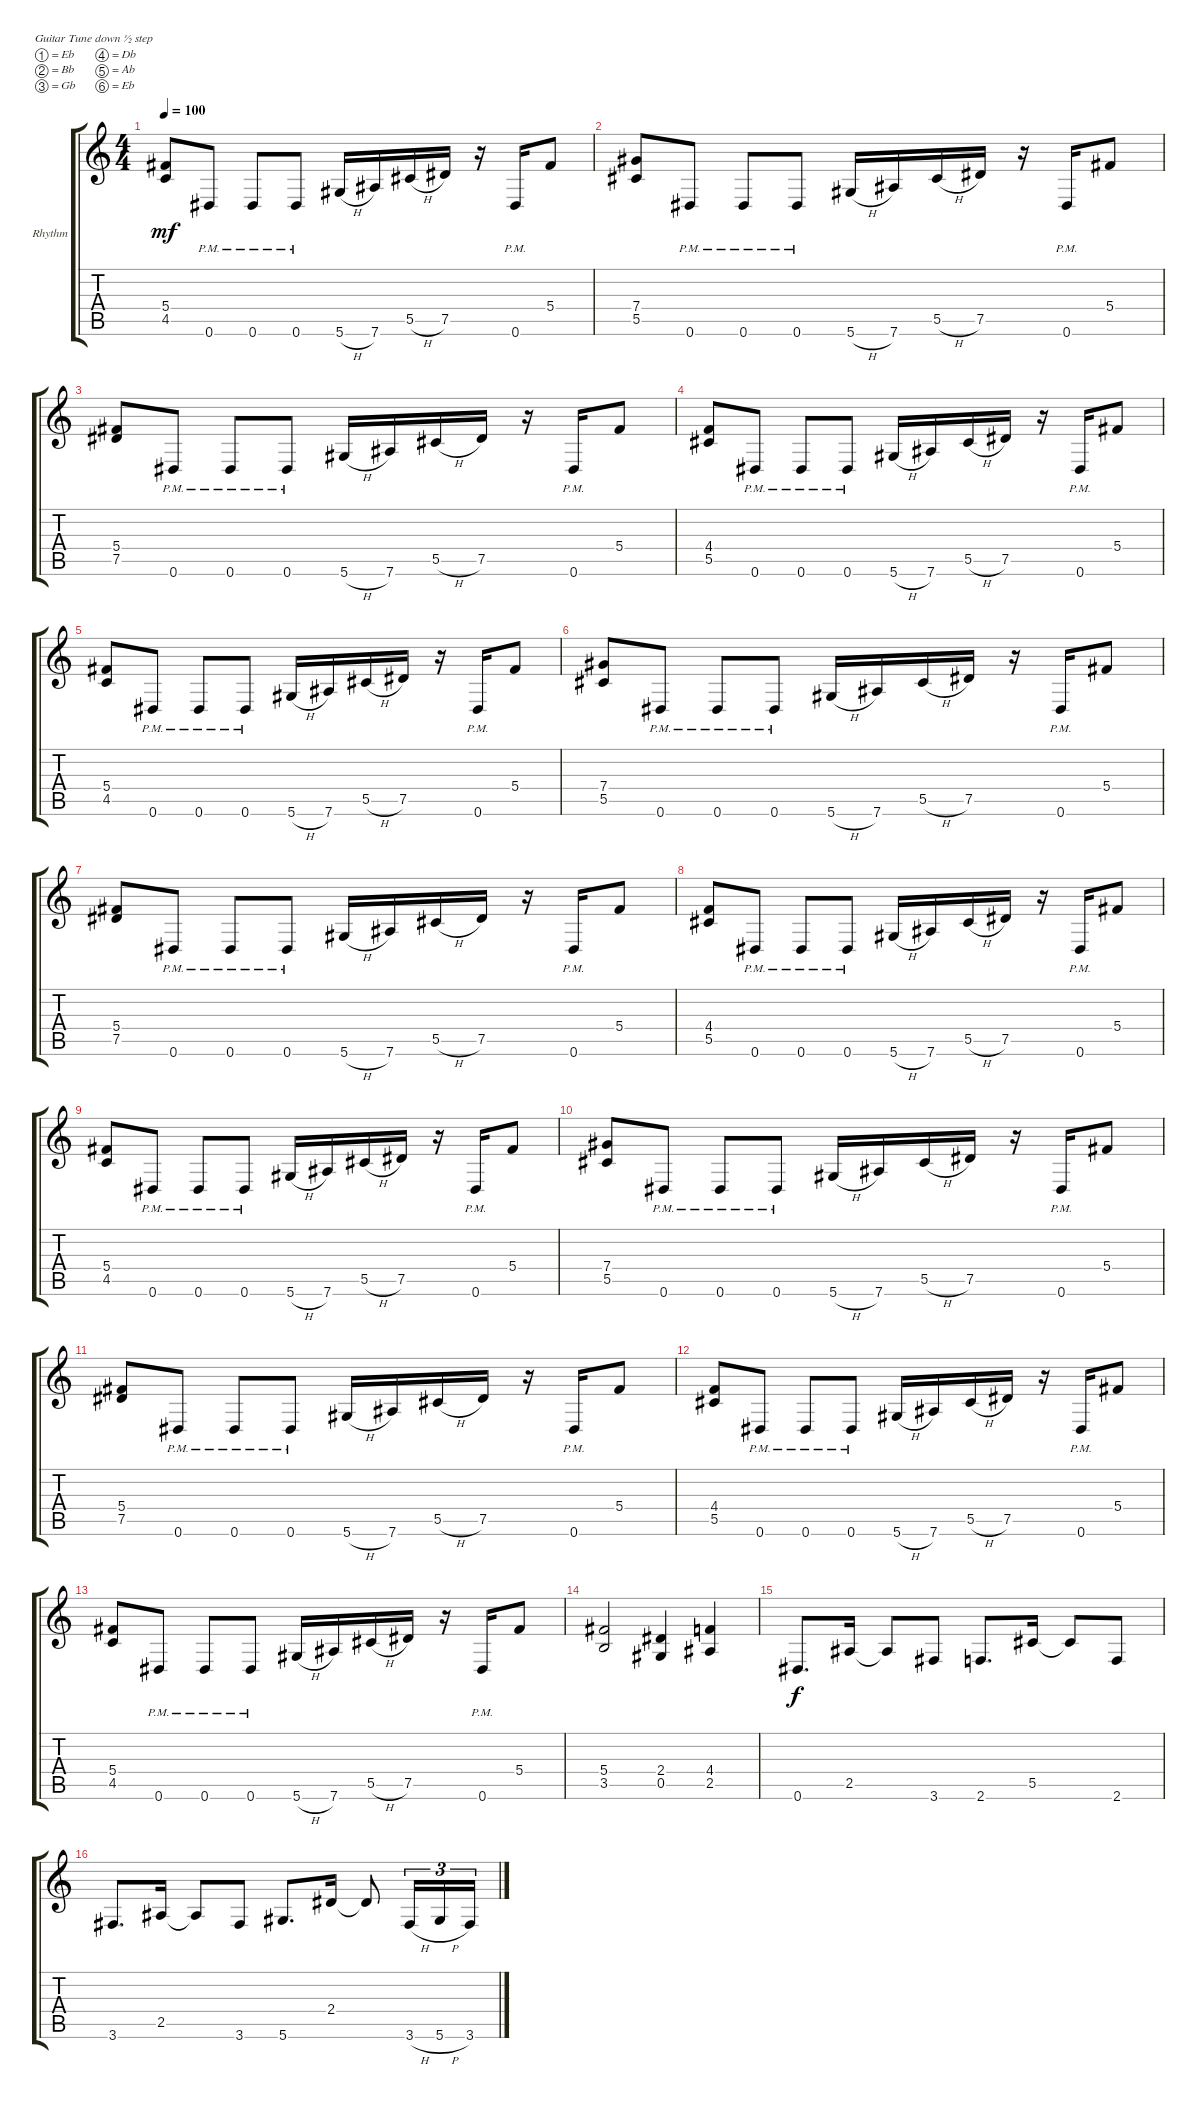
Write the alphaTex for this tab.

\defaultSystemsLayout 4
\bracketExtendMode groupsimilarinstruments
\firstSystemTrackNameOrientation horizontal
\otherSystemsTrackNameOrientation horizontal
\track ("Dave Mustaine" "Rhythm") {instrument distortionguitar}
\staff {score tabs}
\tuning (Eb4 Bb3 Gb3 Db3 Ab2 Eb2)
\ts (4 4)
\tempo 100
\clef g2
\scale
0.333333
\ks c
(5.4 4.5).8{dy mf} 0.6{pm}.8 0.6{pm}.8 0.6{pm}.8 5.6{h}.16 7.6.16 5.5{h}.16 7.5.16 r.16 0.6{pm}.16 5.4.8 |
\scale
0.333333 (7.4 5.5).8 0.6{pm}.8 0.6{pm}.8 0.6{pm}.8 5.6{h}.16 7.6.16 5.5{h}.16 7.5.16 r.16 0.6{pm}.16 5.4.8 |
\scale
0.333333 (5.4 7.5).8 0.6{pm}.8 0.6{pm}.8 0.6{pm}.8 5.6{h}.16 7.6.16 5.5{h}.16 7.5.16 r.16 0.6{pm}.16 5.4.8 |
\scale
0.333333 (4.4 5.5).8 0.6{pm}.8 0.6{pm}.8 0.6{pm}.8 5.6{h}.16 7.6.16 5.5{h}.16 7.5.16 r.16 0.6{pm}.16 5.4.8 |
\scale
0.333333 (5.4 4.5).8 0.6{pm}.8 0.6{pm}.8 0.6{pm}.8 5.6{h}.16 7.6.16 5.5{h}.16 7.5.16 r.16 0.6{pm}.16 5.4.8 |
\scale
0.333333 (7.4 5.5).8 0.6{pm}.8 0.6{pm}.8 0.6{pm}.8 5.6{h}.16 7.6.16 5.5{h}.16 7.5.16 r.16 0.6{pm}.16 5.4.8 |
\scale
0.333333 (5.4 7.5).8 0.6{pm}.8 0.6{pm}.8 0.6{pm}.8 5.6{h}.16 7.6.16 5.5{h}.16 7.5.16 r.16 0.6{pm}.16 5.4.8 |
\scale
0.333333 (4.4 5.5).8 0.6{pm}.8 0.6{pm}.8 0.6{pm}.8 5.6{h}.16 7.6.16 5.5{h}.16 7.5.16 r.16 0.6{pm}.16 5.4.8 |
\scale
0.333333 (5.4 4.5).8 0.6{pm}.8 0.6{pm}.8 0.6{pm}.8 5.6{h}.16 7.6.16 5.5{h}.16 7.5.16 r.16 0.6{pm}.16 5.4.8 |
\scale
0.333333 (7.4 5.5).8 0.6{pm}.8 0.6{pm}.8 0.6{pm}.8 5.6{h}.16 7.6.16 5.5{h}.16 7.5.16 r.16 0.6{pm}.16 5.4.8 |
\scale
0.333333 (5.4 7.5).8 0.6{pm}.8 0.6{pm}.8 0.6{pm}.8 5.6{h}.16 7.6.16 5.5{h}.16 7.5.16 r.16 0.6{pm}.16 5.4.8 |
\scale
0.333333 (4.4 5.5).8 0.6{pm}.8 0.6{pm}.8 0.6{pm}.8 5.6{h}.16 7.6.16 5.5{h}.16 7.5.16 r.16 0.6{pm}.16 5.4.8 |
\scale
0.333333 (5.4 4.5).8 0.6{pm}.8 0.6{pm}.8 0.6{pm}.8 5.6{h}.16 7.6.16 5.5{h}.16 7.5.16 r.16 0.6{pm}.16 5.4.8 |
\scale
0.333333 (5.4 3.5).2 (2.4 0.5).4 (4.4 2.5).4 |
\scale
0.333333 0.6.8{d dy f} 2.5.16 2.5{t}.8 3.6.8 2.6.8{d} 5.5.16 5.5{t}.8 2.6.8 |
\scale
0.333333 3.6.8{d} 2.5.16 2.5{t}.8 3.6.8 5.6.8{d} 2.4.16 2.4{t}.8 3.6{h}.16{tu (3 2)} 5.6{h}.16{tu (3 2)} 3.6.16{tu (3 2)}
